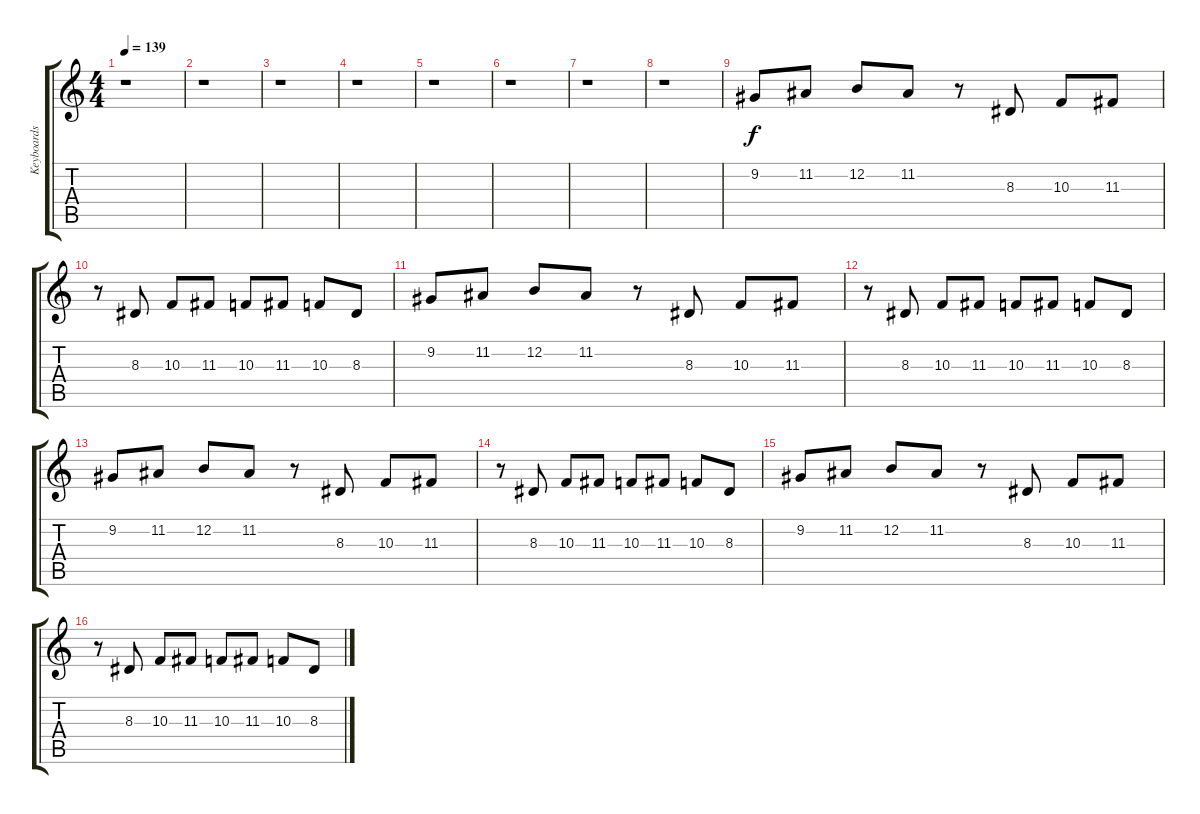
\track ("Keyboards 2" "Keyboards ") {instrument honkytonkpiano}
\staff {score tabs}
\tuning (E4 B3 G3 D3 A2 E2) {hide}
\ts (4 4)
\tempo 139
\clef g2
\ks c
r.1{dy f} |
r.1 |
r.1 |
r.1 |
r.1 |
r.1 |
r.1 |
r.1 |
9.2.8 11.2.8 12.2.8 11.2.8 r.8 8.3.8 10.3.8 11.3.8 |
r.8 8.3.8 10.3.8 11.3.8 10.3.8 11.3.8 10.3.8 8.3.8 |
9.2.8 11.2.8 12.2.8 11.2.8 r.8 8.3.8 10.3.8 11.3.8 |
r.8 8.3.8 10.3.8 11.3.8 10.3.8 11.3.8 10.3.8 8.3.8 |
9.2.8 11.2.8 12.2.8 11.2.8 r.8 8.3.8 10.3.8 11.3.8 |
r.8 8.3.8 10.3.8 11.3.8 10.3.8 11.3.8 10.3.8 8.3.8 |
9.2.8 11.2.8 12.2.8 11.2.8 r.8 8.3.8 10.3.8 11.3.8 |
r.8 8.3.8 10.3.8 11.3.8 10.3.8 11.3.8 10.3.8 8.3.8
